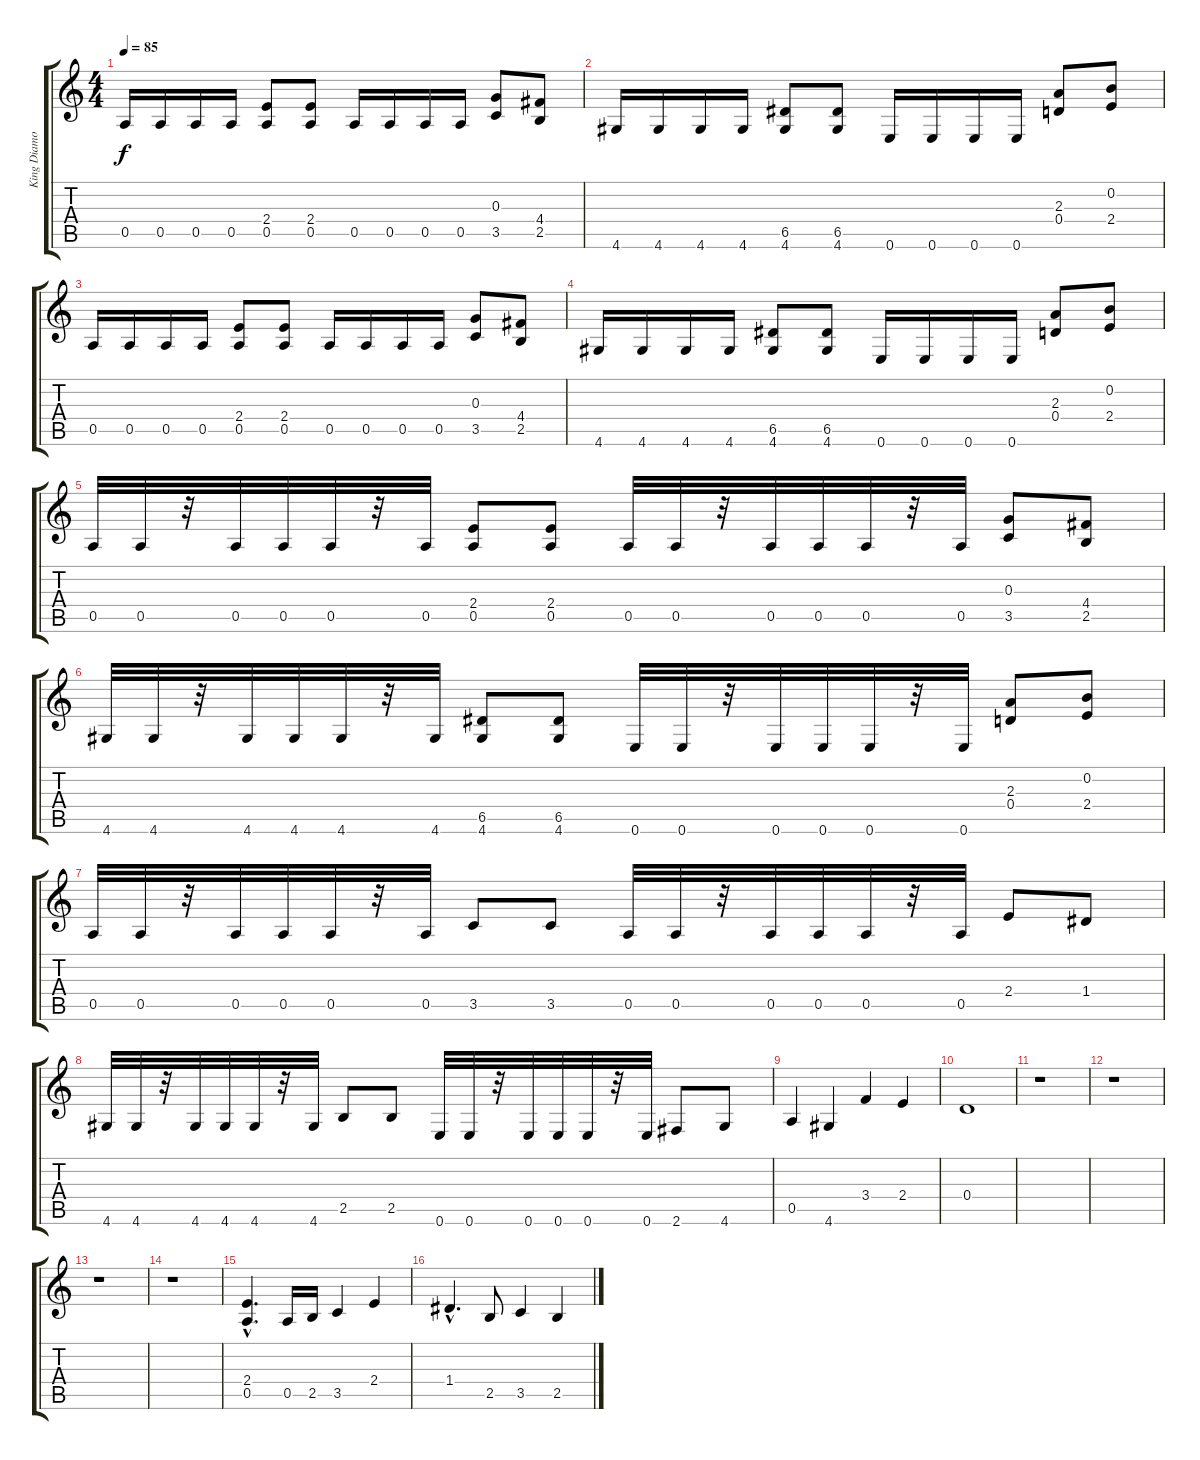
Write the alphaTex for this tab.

\track ("King Diamond" "King Diamo") {instrument distortionguitar}
\staff {score tabs}
\tuning (E4 B3 G3 D3 A2 E2) {hide}
\ts (4 4)
\tempo 85
\clef g2
\ks c
0.5.16{dy f} 0.5.16 0.5.16 0.5.16 (2.4 0.5).8 (2.4 0.5).8 0.5.16 0.5.16 0.5.16 0.5.16 (0.3 3.5).8 (4.4 2.5).8 |
4.6.16 4.6.16 4.6.16 4.6.16 (6.5 4.6).8 (6.5 4.6).8 0.6.16 0.6.16 0.6.16 0.6.16 (2.3 0.4).8 (0.2 2.4).8 |
0.5.16 0.5.16 0.5.16 0.5.16 (2.4 0.5).8 (2.4 0.5).8 0.5.16 0.5.16 0.5.16 0.5.16 (0.3 3.5).8 (4.4 2.5).8 |
4.6.16 4.6.16 4.6.16 4.6.16 (6.5 4.6).8 (6.5 4.6).8 0.6.16 0.6.16 0.6.16 0.6.16 (2.3 0.4).8 (0.2 2.4).8 |
0.5.32 0.5.32 r.32 0.5.32 0.5.32 0.5.32 r.32 0.5.32 (2.4 0.5).8 (2.4 0.5).8 0.5.32 0.5.32 r.32 0.5.32 0.5.32 0.5.32 r.32 0.5.32 (0.3 3.5).8 (4.4 2.5).8 |
4.6.32 4.6.32 r.32 4.6.32 4.6.32 4.6.32 r.32 4.6.32 (6.5 4.6).8 (6.5 4.6).8 0.6.32 0.6.32 r.32 0.6.32 0.6.32 0.6.32 r.32 0.6.32 (2.3 0.4).8 (0.2 2.4).8 |
0.5.32 0.5.32 r.32 0.5.32 0.5.32 0.5.32 r.32 0.5.32 3.5.8 3.5.8 0.5.32 0.5.32 r.32 0.5.32 0.5.32 0.5.32 r.32 0.5.32 2.4.8 1.4.8 |
4.6.32 4.6.32 r.32 4.6.32 4.6.32 4.6.32 r.32 4.6.32 2.5.8 2.5.8 0.6.32 0.6.32 r.32 0.6.32 0.6.32 0.6.32 r.32 0.6.32 2.6.8 4.6.8 |
0.5.4 4.6.4 3.4.4 2.4.4 |
0.4.1 |
r.1 |
r.1 |
r.1 |
r.1 |
(2.4{hac} 0.5{hac}).4{d} 0.5.16 2.5.16 3.5.4 2.4.4 |
1.4{hac}.4{d} 2.5.8 3.5.4 2.5.4
